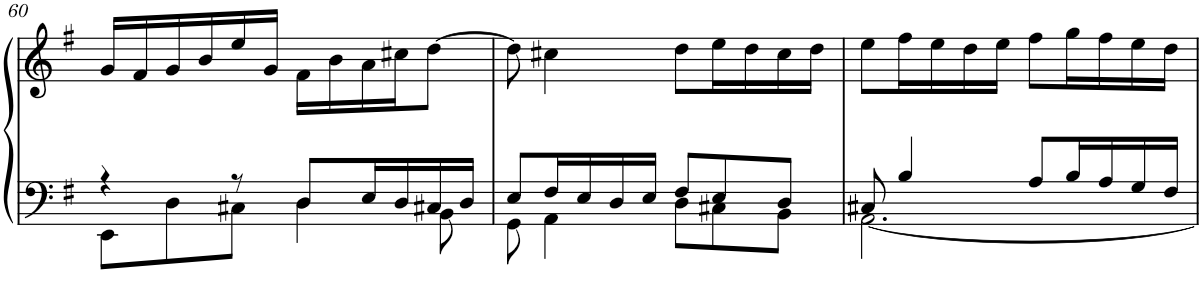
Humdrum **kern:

**kern	**kern
*part1	*part1
*staff2	*staff1
*I"Piano	*
*I'Pno	*
!!LO:PB:g=z
*clefF4	*clefG2
*k[f#]	*k[f#]
*M6/8	*M6/8
=60	=60
*^	*
4r	8EE\L	16g/LL
.	.	16f#/
.	8D\	16g/
.	.	16b/
8r	8C#X\J	16ee/
.	.	16g/JJ
8D/L	4D\	16f#\LL
.	.	16b\
16E/L	.	16a\
16D/	.	16cc#X\J
16C#X/	8BB\	[8dd\J
16D/JJ	.	.
=61	=61	=61
8E/L	8GG\	8dd\]
16F#/L	4AA\	4cc#X\
16E/	.	.
16D/	.	.
16E/JJ	.	.
8F#/L	8D\L	8dd\L
8E/	8C#X\	16ee\L
.	.	16dd\
8D/J	8BB\J	16cc#\
.	.	16dd\JJ
=62	=62	=62
8C#X/	[2.AA\	8ee\L
4B/	.	16ff#\L
.	.	16ee\
.	.	16dd\
.	.	16ee\JJ
8A/L	.	8ff#\L
16B/L	.	16gg\L
16A/	.	16ff#\
16G/	.	16ee\
16F#/JJ	.	16dd\JJ
*v	*v	*
=	=
*-	*-
